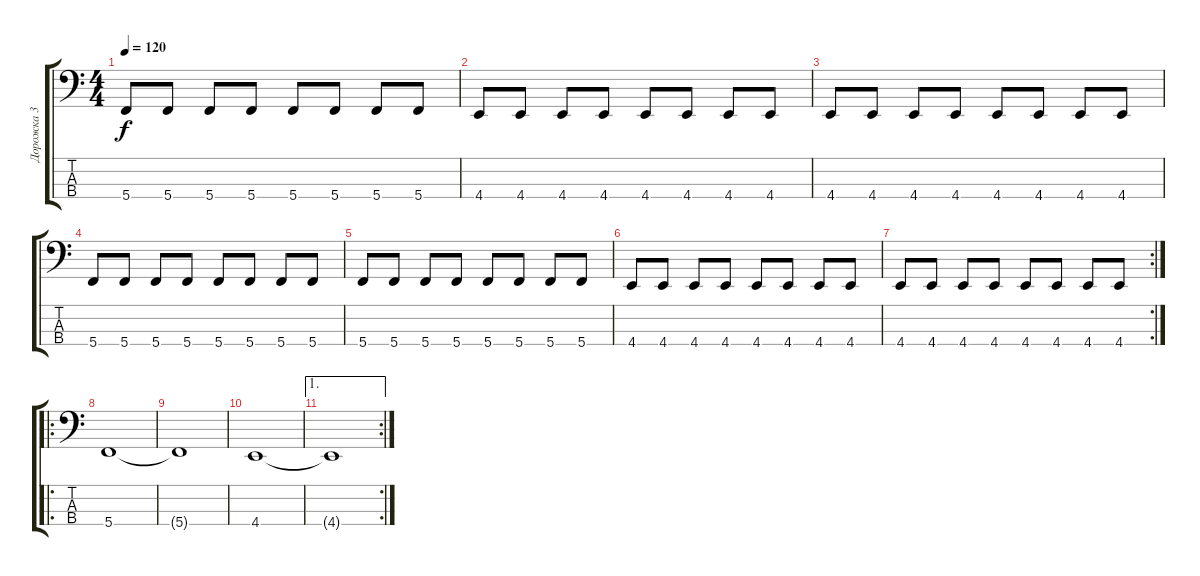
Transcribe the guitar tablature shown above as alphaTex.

\track ("Дорожка 3" "Дорожка 3") {instrument electricbassfinger}
\staff {score tabs}
\tuning (F2 C2 G1 C1) {hide}
\ts (4 4)
\tempo 120
\clef f4
\ks c
5.4.8{dy f} 5.4.8 5.4.8 5.4.8 5.4.8 5.4.8 5.4.8 5.4.8 |
4.4.8 4.4.8 4.4.8 4.4.8 4.4.8 4.4.8 4.4.8 4.4.8 |
4.4.8 4.4.8 4.4.8 4.4.8 4.4.8 4.4.8 4.4.8 4.4.8 |
5.4.8 5.4.8 5.4.8 5.4.8 5.4.8 5.4.8 5.4.8 5.4.8 |
5.4.8 5.4.8 5.4.8 5.4.8 5.4.8 5.4.8 5.4.8 5.4.8 |
4.4.8 4.4.8 4.4.8 4.4.8 4.4.8 4.4.8 4.4.8 4.4.8 |
\rc 2
4.4.8 4.4.8 4.4.8 4.4.8 4.4.8 4.4.8 4.4.8 4.4.8 |
\ro
5.4.1 |
5.4{t}.1 |
4.4.1 |
\ae 1
\rc 2
4.4{t}.1
